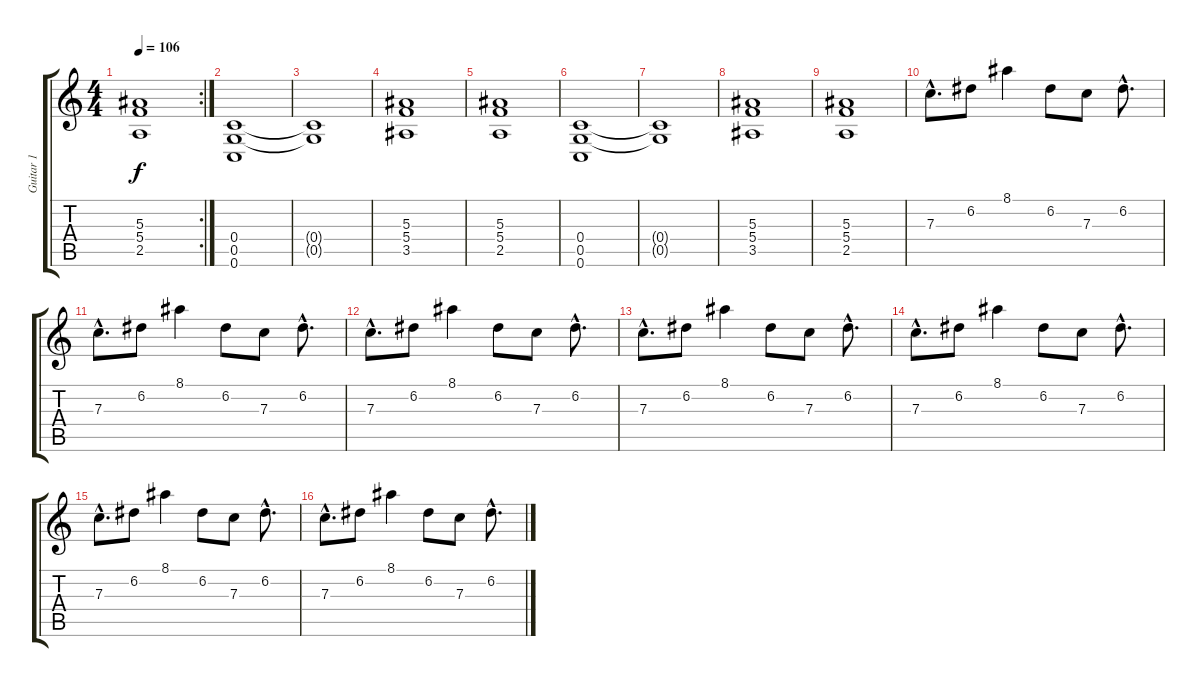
\track ("Guitar 1" "Guitar 1") {instrument overdrivenguitar}
\staff {score tabs}
\tuning (D4 A3 F3 C3 G2 C2) {hide}
\rc 2
\ts (4 4)
\tempo 106
\clef g2
\ks c
(5.3 5.4 2.5).1{dy f} |
(0.4 0.5 0.6).1 |
(0.4{t} 0.5{t}).1 |
(5.3 5.4 3.5).1 |
(5.3 5.4 2.5).1 |
(0.4 0.5 0.6).1 |
(0.4{t} 0.5{t}).1 |
(5.3 5.4 3.5).1 |
(5.3 5.4 2.5).1 |
7.3{hac}.8{d} 6.2.8 8.1.4 6.2.8 7.3.8 6.2{hac}.8{d} |
7.3{hac}.8{d} 6.2.8 8.1.4 6.2.8 7.3.8 6.2{hac}.8{d} |
7.3{hac}.8{d} 6.2.8 8.1.4 6.2.8 7.3.8 6.2{hac}.8{d} |
7.3{hac}.8{d} 6.2.8 8.1.4 6.2.8 7.3.8 6.2{hac}.8{d} |
7.3{hac}.8{d} 6.2.8 8.1.4 6.2.8 7.3.8 6.2{hac}.8{d} |
7.3{hac}.8{d} 6.2.8 8.1.4 6.2.8 7.3.8 6.2{hac}.8{d} |
7.3{hac}.8{d} 6.2.8 8.1.4 6.2.8 7.3.8 6.2{hac}.8{d}
